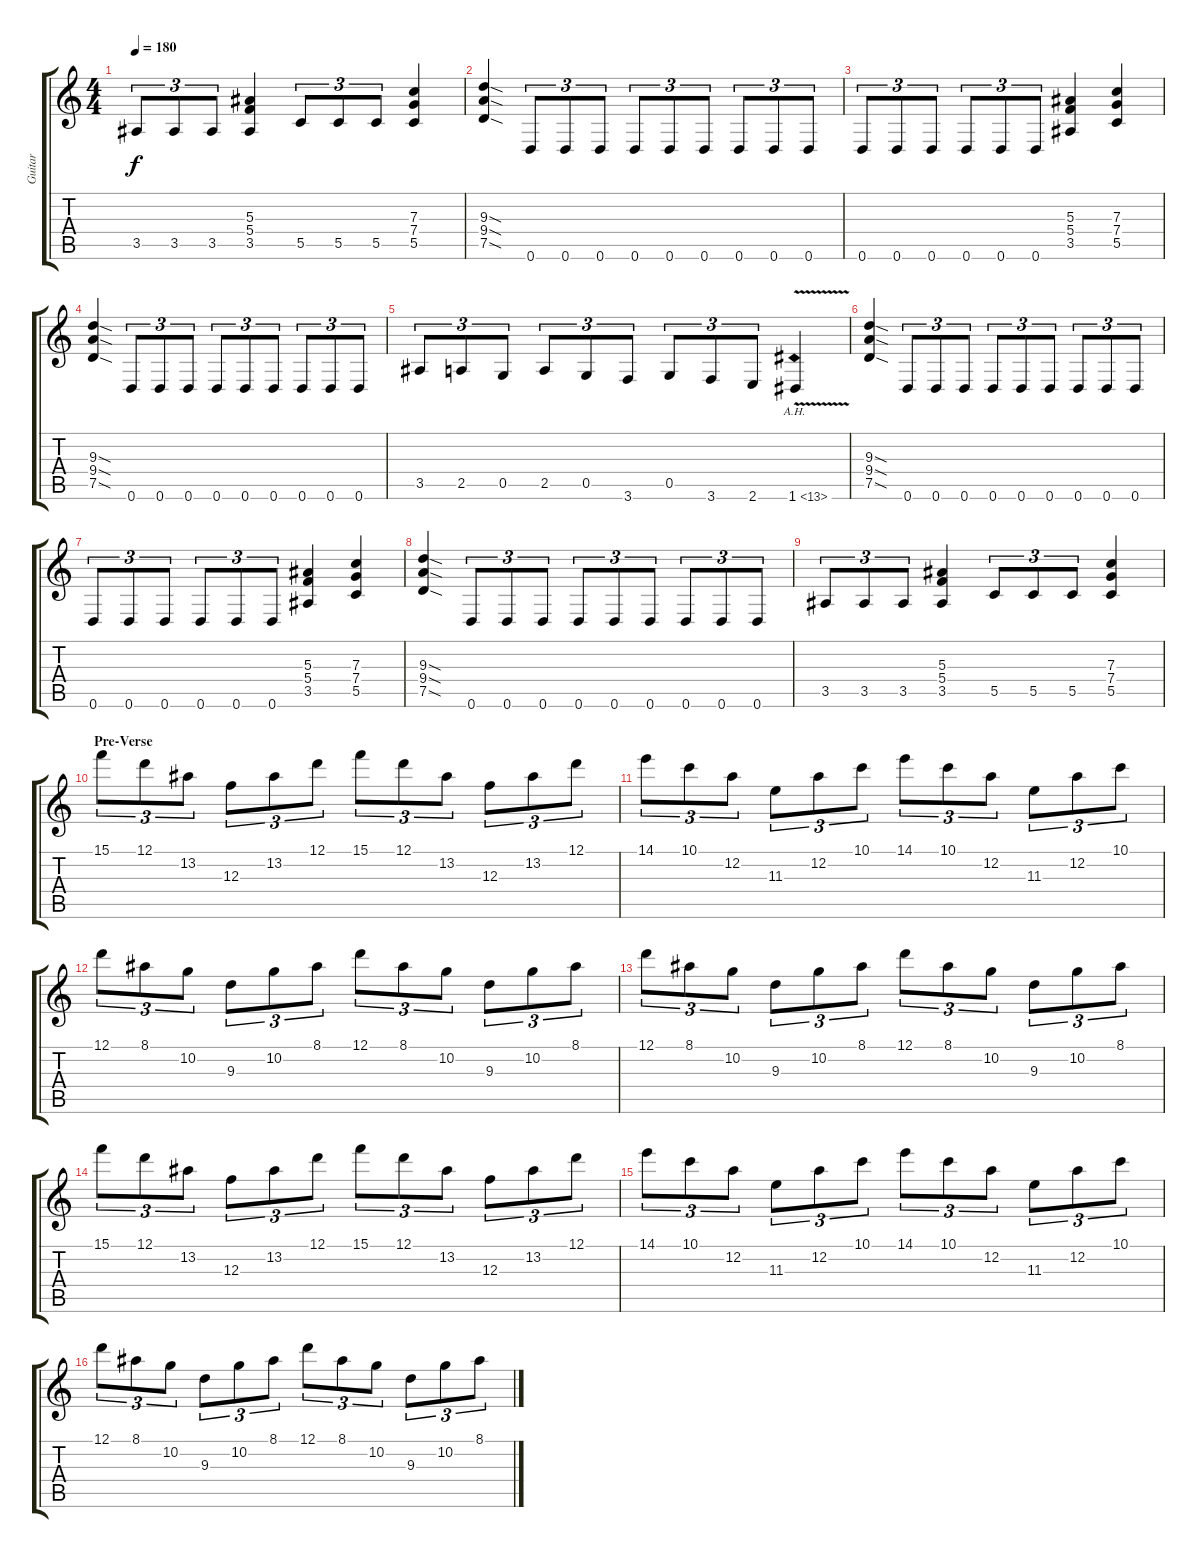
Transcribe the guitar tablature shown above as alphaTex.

\track ("Guitar" "Guitar") {instrument distortionguitar}
\staff {score tabs}
\tuning (D4 A3 F3 C3 G2 D2) {hide}
\ts (4 4)
\tempo 180
\clef g2
\ks c
3.5.8{tu (3 2) dy f} 3.5.8{tu (3 2)} 3.5.8{tu (3 2)} (5.3 5.4 3.5).4 5.5.8{tu (3 2)} 5.5.8{tu (3 2)} 5.5.8{tu (3 2)} (7.3 7.4 5.5).4 |
(9.3{sod} 9.4{sod} 7.5{sod}).4 0.6.8{tu (3 2)} 0.6.8{tu (3 2)} 0.6.8{tu (3 2)} 0.6.8{tu (3 2)} 0.6.8{tu (3 2)} 0.6.8{tu (3 2)} 0.6.8{tu (3 2)} 0.6.8{tu (3 2)} 0.6.8{tu (3 2)} |
0.6.8{tu (3 2)} 0.6.8{tu (3 2)} 0.6.8{tu (3 2)} 0.6.8{tu (3 2)} 0.6.8{tu (3 2)} 0.6.8{tu (3 2)} (5.3 5.4 3.5).4 (7.3 7.4 5.5).4 |
(9.3{sod} 9.4{sod} 7.5{sod}).4 0.6.8{tu (3 2)} 0.6.8{tu (3 2)} 0.6.8{tu (3 2)} 0.6.8{tu (3 2)} 0.6.8{tu (3 2)} 0.6.8{tu (3 2)} 0.6.8{tu (3 2)} 0.6.8{tu (3 2)} 0.6.8{tu (3 2)} |
3.5.8{tu (3 2)} 2.5.8{tu (3 2)} 0.5.8{tu (3 2)} 2.5.8{tu (3 2)} 0.5.8{tu (3 2)} 3.6.8{tu (3 2)} 0.5.8{tu (3 2)} 3.6.8{tu (3 2)} 2.6.8{tu (3 2)} 1.6{ah 12 v}.4 |
(9.3{sod} 9.4{sod} 7.5{sod}).4 0.6.8{tu (3 2)} 0.6.8{tu (3 2)} 0.6.8{tu (3 2)} 0.6.8{tu (3 2)} 0.6.8{tu (3 2)} 0.6.8{tu (3 2)} 0.6.8{tu (3 2)} 0.6.8{tu (3 2)} 0.6.8{tu (3 2)} |
0.6.8{tu (3 2)} 0.6.8{tu (3 2)} 0.6.8{tu (3 2)} 0.6.8{tu (3 2)} 0.6.8{tu (3 2)} 0.6.8{tu (3 2)} (5.3 5.4 3.5).4 (7.3 7.4 5.5).4 |
(9.3{sod} 9.4{sod} 7.5{sod}).4 0.6.8{tu (3 2)} 0.6.8{tu (3 2)} 0.6.8{tu (3 2)} 0.6.8{tu (3 2)} 0.6.8{tu (3 2)} 0.6.8{tu (3 2)} 0.6.8{tu (3 2)} 0.6.8{tu (3 2)} 0.6.8{tu (3 2)} |
3.5.8{tu (3 2)} 3.5.8{tu (3 2)} 3.5.8{tu (3 2)} (5.3 5.4 3.5).4 5.5.8{tu (3 2)} 5.5.8{tu (3 2)} 5.5.8{tu (3 2)} (7.3 7.4 5.5).4 |
\section ("" "Pre-Verse")
15.1.8{tu (3 2)} 12.1.8{tu (3 2)} 13.2.8{tu (3 2)} 12.3.8{tu (3 2)} 13.2.8{tu (3 2)} 12.1.8{tu (3 2)} 15.1.8{tu (3 2)} 12.1.8{tu (3 2)} 13.2.8{tu (3 2)} 12.3.8{tu (3 2)} 13.2.8{tu (3 2)} 12.1.8{tu (3 2)} |
14.1.8{tu (3 2)} 10.1.8{tu (3 2)} 12.2.8{tu (3 2)} 11.3.8{tu (3 2)} 12.2.8{tu (3 2)} 10.1.8{tu (3 2)} 14.1.8{tu (3 2)} 10.1.8{tu (3 2)} 12.2.8{tu (3 2)} 11.3.8{tu (3 2)} 12.2.8{tu (3 2)} 10.1.8{tu (3 2)} |
12.1.8{tu (3 2)} 8.1.8{tu (3 2)} 10.2.8{tu (3 2)} 9.3.8{tu (3 2)} 10.2.8{tu (3 2)} 8.1.8{tu (3 2)} 12.1.8{tu (3 2)} 8.1.8{tu (3 2)} 10.2.8{tu (3 2)} 9.3.8{tu (3 2)} 10.2.8{tu (3 2)} 8.1.8{tu (3 2)} |
12.1.8{tu (3 2)} 8.1.8{tu (3 2)} 10.2.8{tu (3 2)} 9.3.8{tu (3 2)} 10.2.8{tu (3 2)} 8.1.8{tu (3 2)} 12.1.8{tu (3 2)} 8.1.8{tu (3 2)} 10.2.8{tu (3 2)} 9.3.8{tu (3 2)} 10.2.8{tu (3 2)} 8.1.8{tu (3 2)} |
15.1.8{tu (3 2)} 12.1.8{tu (3 2)} 13.2.8{tu (3 2)} 12.3.8{tu (3 2)} 13.2.8{tu (3 2)} 12.1.8{tu (3 2)} 15.1.8{tu (3 2)} 12.1.8{tu (3 2)} 13.2.8{tu (3 2)} 12.3.8{tu (3 2)} 13.2.8{tu (3 2)} 12.1.8{tu (3 2)} |
14.1.8{tu (3 2)} 10.1.8{tu (3 2)} 12.2.8{tu (3 2)} 11.3.8{tu (3 2)} 12.2.8{tu (3 2)} 10.1.8{tu (3 2)} 14.1.8{tu (3 2)} 10.1.8{tu (3 2)} 12.2.8{tu (3 2)} 11.3.8{tu (3 2)} 12.2.8{tu (3 2)} 10.1.8{tu (3 2)} |
12.1.8{tu (3 2)} 8.1.8{tu (3 2)} 10.2.8{tu (3 2)} 9.3.8{tu (3 2)} 10.2.8{tu (3 2)} 8.1.8{tu (3 2)} 12.1.8{tu (3 2)} 8.1.8{tu (3 2)} 10.2.8{tu (3 2)} 9.3.8{tu (3 2)} 10.2.8{tu (3 2)} 8.1.8{tu (3 2)}
